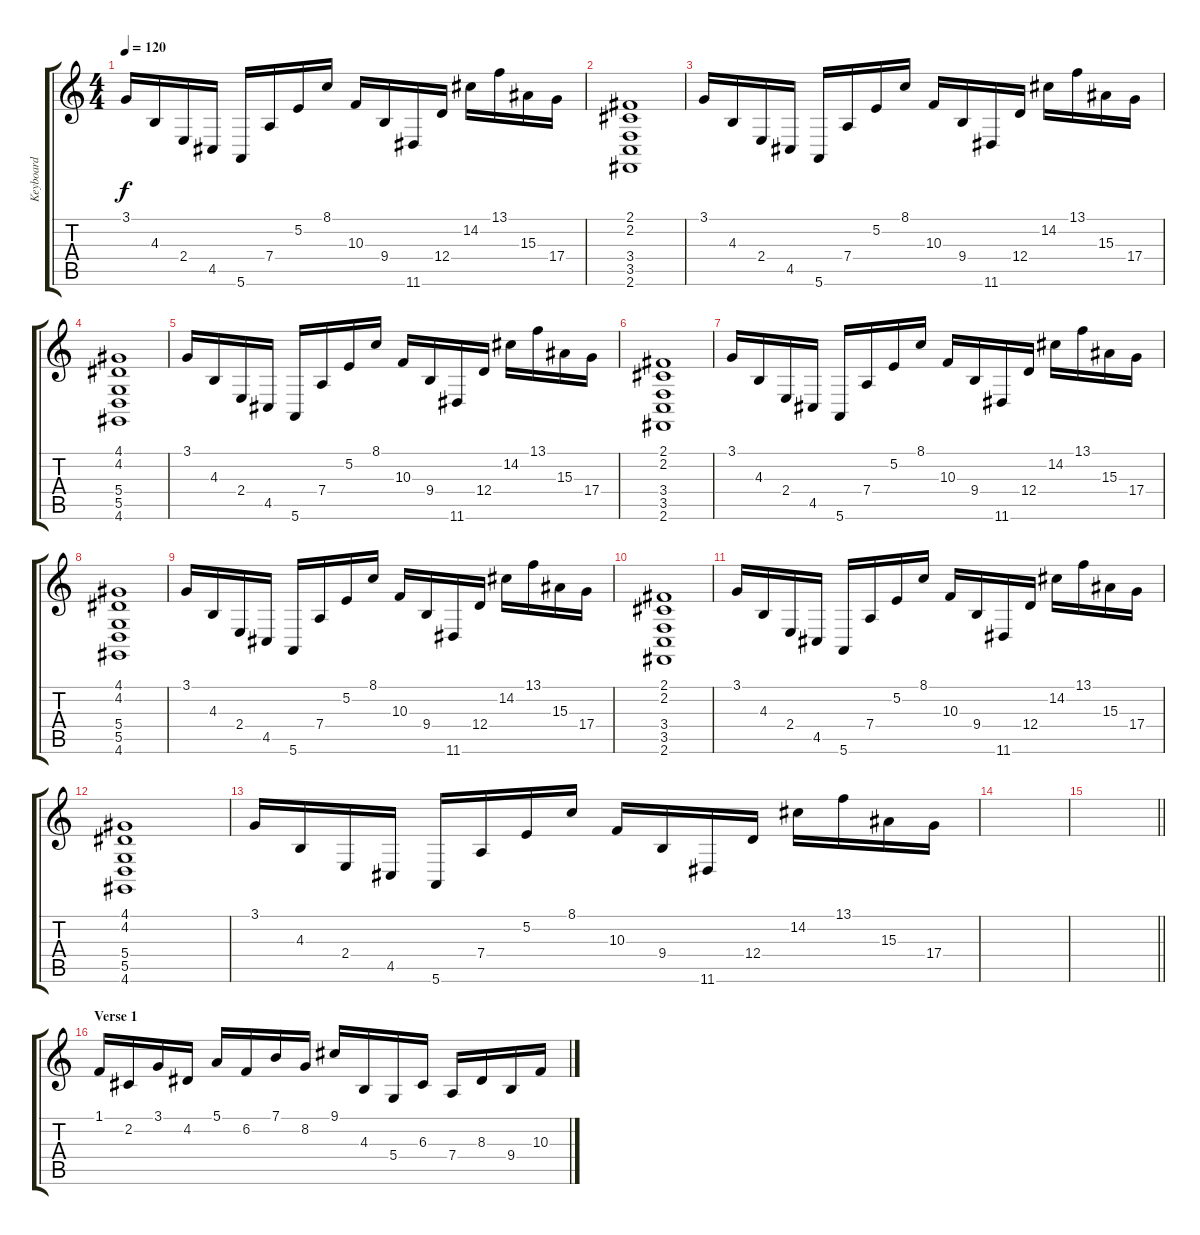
\track ("Keyboard" "Keyboard") {instrument lead4chiff}
\staff {score tabs}
\tuning (E4 B3 G3 D3 A2 E2) {hide}
\ts (4 4)
\tempo 120
\clef g2
\ks c
3.1.16{dy f} 4.3.16 2.4.16 4.5.16 5.6.16 7.4.16 5.2.16 8.1.16 10.3.16 9.4.16 11.6.16 12.4.16 14.2.16 13.1.16 15.3.16 17.4.16 |
(2.1 2.2 3.4 3.5 2.6).1 |
3.1.16 4.3.16 2.4.16 4.5.16 5.6.16 7.4.16 5.2.16 8.1.16 10.3.16 9.4.16 11.6.16 12.4.16 14.2.16 13.1.16 15.3.16 17.4.16 |
(4.1 4.2 5.4 5.5 4.6).1 |
3.1.16 4.3.16 2.4.16 4.5.16 5.6.16 7.4.16 5.2.16 8.1.16 10.3.16 9.4.16 11.6.16 12.4.16 14.2.16 13.1.16 15.3.16 17.4.16 |
(2.1 2.2 3.4 3.5 2.6).1 |
3.1.16 4.3.16 2.4.16 4.5.16 5.6.16 7.4.16 5.2.16 8.1.16 10.3.16 9.4.16 11.6.16 12.4.16 14.2.16 13.1.16 15.3.16 17.4.16 |
(4.1 4.2 5.4 5.5 4.6).1 |
3.1.16 4.3.16 2.4.16 4.5.16 5.6.16 7.4.16 5.2.16 8.1.16 10.3.16 9.4.16 11.6.16 12.4.16 14.2.16 13.1.16 15.3.16 17.4.16 |
(2.1 2.2 3.4 3.5 2.6).1 |
3.1.16 4.3.16 2.4.16 4.5.16 5.6.16 7.4.16 5.2.16 8.1.16 10.3.16 9.4.16 11.6.16 12.4.16 14.2.16 13.1.16 15.3.16 17.4.16 |
(4.1 4.2 5.4 5.5 4.6).1 |
3.1.16 4.3.16 2.4.16 4.5.16 5.6.16 7.4.16 5.2.16 8.1.16 10.3.16 9.4.16 11.6.16 12.4.16 14.2.16 13.1.16 15.3.16 17.4.16 |
|
\barLineRight lightlight
|
\section ("" "Verse 1")
1.1.16 2.2.16 3.1.16 4.2.16 5.1.16 6.2.16 7.1.16 8.2.16 9.1.16 4.3.16 5.4.16 6.3.16 7.4.16 8.3.16 9.4.16 10.3.16
